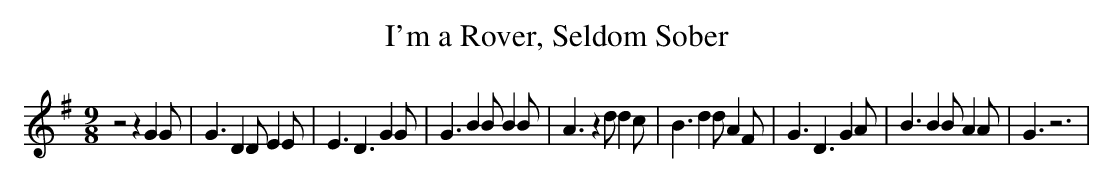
X:1
T:I'm a Rover, Seldom Sober
M:9/8
L:1/4
K:G
 z2 z G G/2| G3/2 D D/2 E E/2| E3/2 D3/2 G G/2| G3/2 B B/2 B B/2| A3/2 z d/2 d c/2|\
 B3/2 d d/2 A F/2| G3/2 D3/2 G A/2| B3/2 B B/2 A A/2| G3/2 z3|
